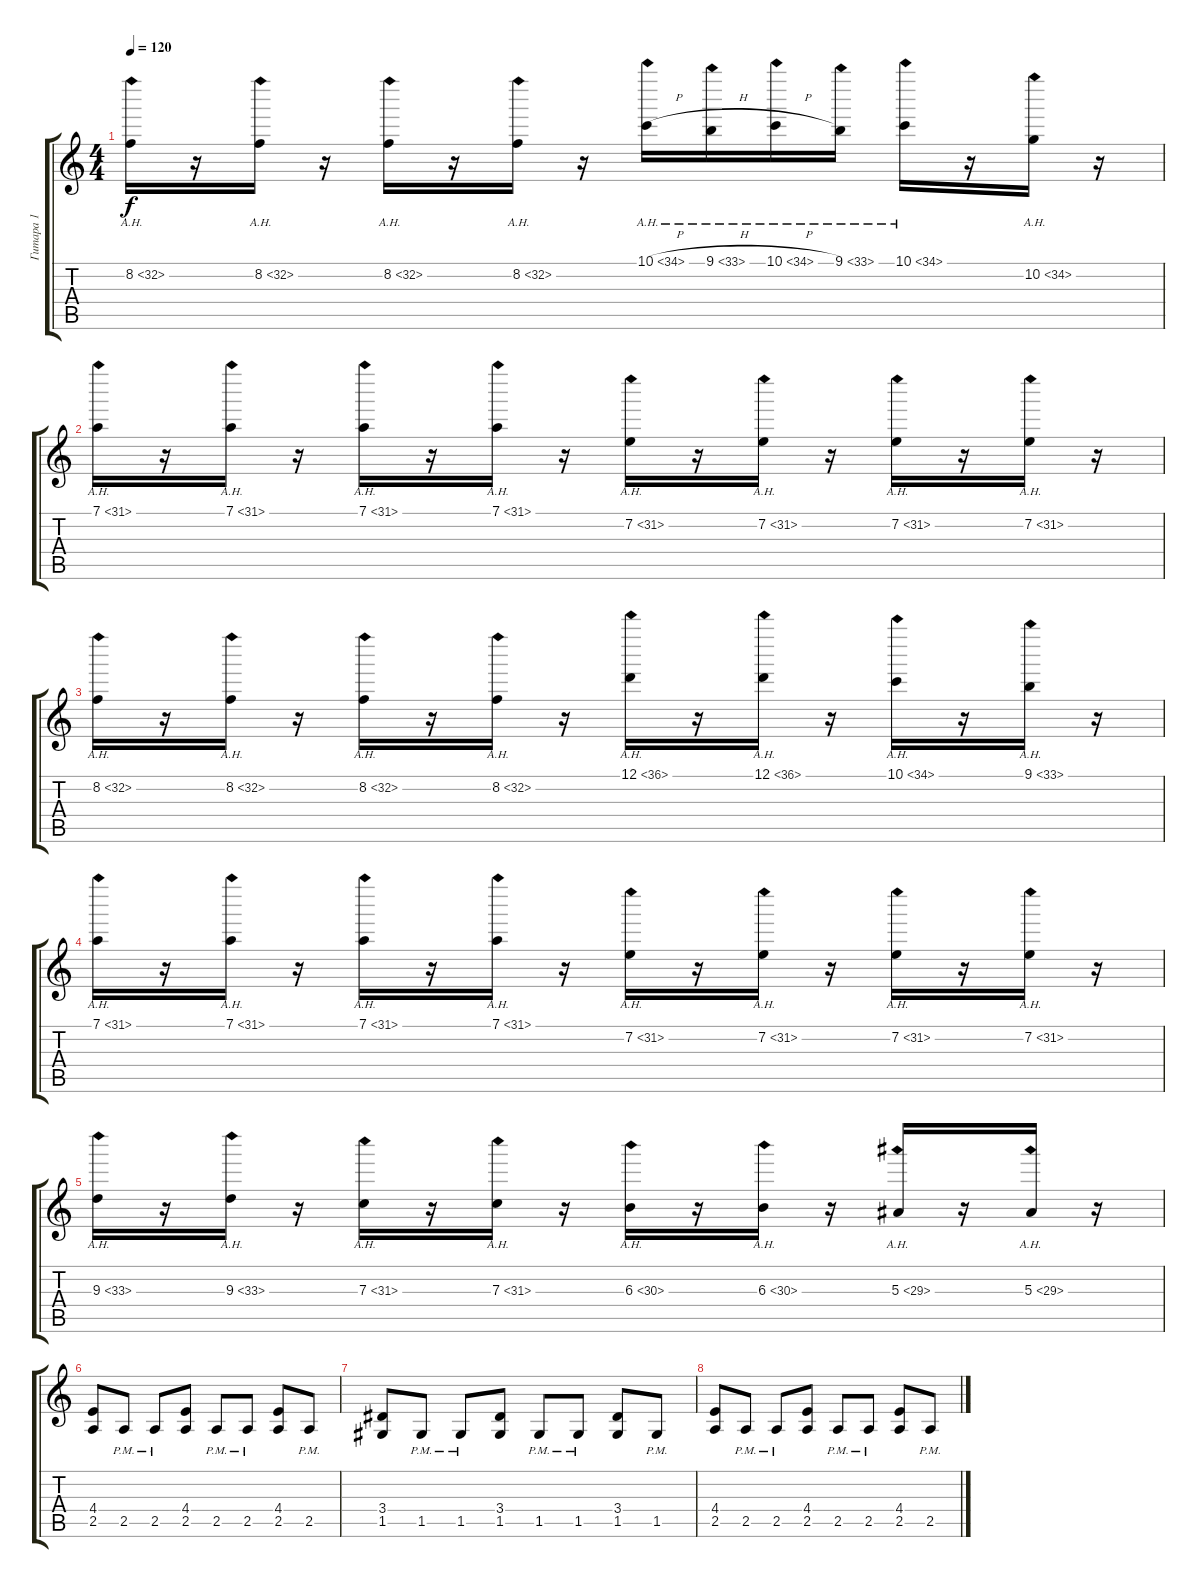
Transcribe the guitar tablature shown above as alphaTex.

\track ("Гитара 1" "Гитара 1") {instrument overdrivenguitar}
\staff {score tabs}
\tuning (D4 A3 F3 C3 G2 D2) {hide}
\ts (4 4)
\tempo 120
\clef g2
\ks c
8.2{ah 24}.16{dy f} r.16 8.2{ah 24}.16 r.16 8.2{ah 24}.16 r.16 8.2{ah 24}.16 r.16 10.1{ah 24 h}.16 9.1{ah 24 h}.16 10.1{ah 24 h}.16 9.1{ah 24}.16 10.1{ah 24}.16 r.16 10.2{ah 24}.16 r.16 |
7.1{ah 24}.16 r.16 7.1{ah 24}.16 r.16 7.1{ah 24}.16 r.16 7.1{ah 24}.16 r.16 7.2{ah 24}.16 r.16 7.2{ah 24}.16 r.16 7.2{ah 24}.16 r.16 7.2{ah 24}.16 r.16 |
8.2{ah 24}.16 r.16 8.2{ah 24}.16 r.16 8.2{ah 24}.16 r.16 8.2{ah 24}.16 r.16 12.1{ah 24}.16 r.16 12.1{ah 24}.16 r.16 10.1{ah 24}.16 r.16 9.1{ah 24}.16 r.16 |
7.1{ah 24}.16 r.16 7.1{ah 24}.16 r.16 7.1{ah 24}.16 r.16 7.1{ah 24}.16 r.16 7.2{ah 24}.16 r.16 7.2{ah 24}.16 r.16 7.2{ah 24}.16 r.16 7.2{ah 24}.16 r.16 |
9.3{ah 24}.16 r.16 9.3{ah 24}.16 r.16 7.3{ah 24}.16 r.16 7.3{ah 24}.16 r.16 6.3{ah 24}.16 r.16 6.3{ah 24}.16 r.16 5.3{ah 24}.16 r.16 5.3{ah 24}.16 r.16 |
(4.4 2.5).8 2.5{pm}.8 2.5{pm}.8 (4.4 2.5).8 2.5{pm}.8 2.5{pm}.8 (4.4 2.5).8 2.5{pm}.8 |
(3.4 1.5).8 1.5{pm}.8 1.5{pm}.8 (3.4 1.5).8 1.5{pm}.8 1.5{pm}.8 (3.4 1.5).8 1.5{pm}.8 |
(4.4 2.5).8 2.5{pm}.8 2.5{pm}.8 (4.4 2.5).8 2.5{pm}.8 2.5{pm}.8 (4.4 2.5).8 2.5{pm}.8
